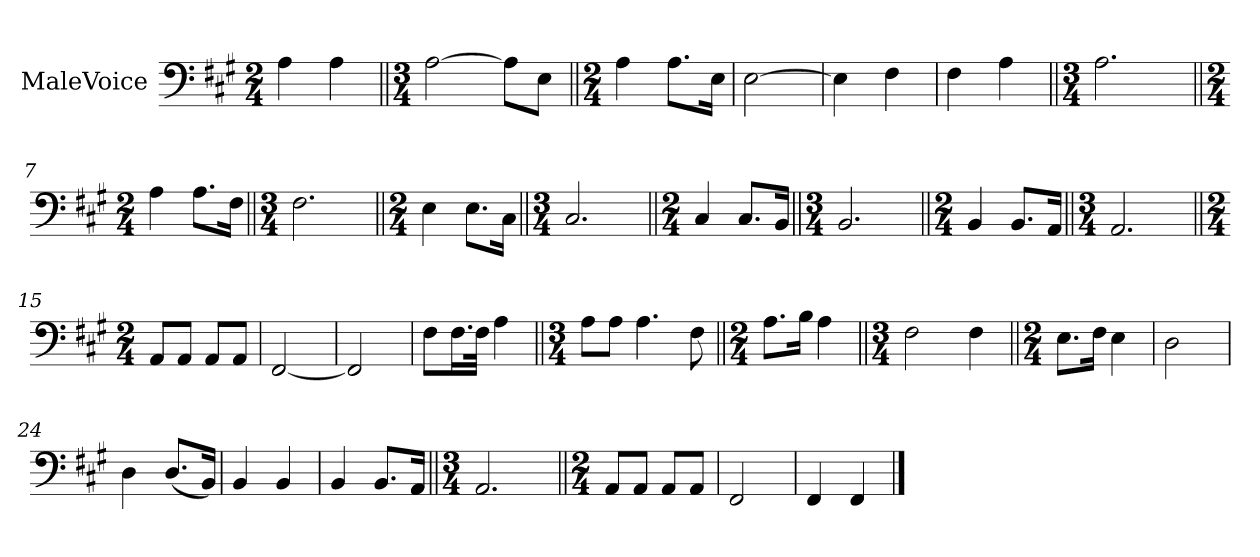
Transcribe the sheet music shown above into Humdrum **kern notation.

**kern
*part1
*staff1
*I"MaleVoice
*clefF4
*k[f#c#g#]
*M2/4
*MM84
=
4A
4A
=1||
*M3/4
[2A
8A\L]
8E\J
=2||
*M2/4
4A
8.A\L
16E\Jk
=3
[2E
=4
4E]
4F#
=5
4F#
4A
=6||
*M3/4
2.A
=7||
*M2/4
4A
8.A\L
16F#\Jk
=8||
*M3/4
2.F#
=9||
*M2/4
4E
8.E\L
16C#\Jk
=10||
*M3/4
2.C#
=11||
*M2/4
4C#
8.C#/L
16BB/Jk
=12||
*M3/4
2.BB
=13||
*M2/4
4BB
8.BB/L
16AA/Jk
=14||
*M3/4
2.AA
=15||
*M2/4
8AA/L
8AA/J
8AA/L
8AA/J
=16
[2FF#
=17
2FF#]
=18
8F#\L
16.F#\L
32F#\JJk
4A
=19||
*M3/4
8A\L
8A\J
4.A
8F#
=20||
*M2/4
8.A\L
16B\Jk
4A
=21||
*M3/4
2F#
4F#
=22||
*M2/4
8.E\L
16F#\Jk
4E
=23
2D
=24
4D
(8.D/L
16BB/Jk)
=25
4BB
4BB
=26
4BB
8.BB/L
16AA/Jk
=27||
*M3/4
2.AA
=28||
*M2/4
8AA/L
8AA/J
8AA/L
8AA/J
=29
2FF#
=30
4FF#
4FF#
==
*-
